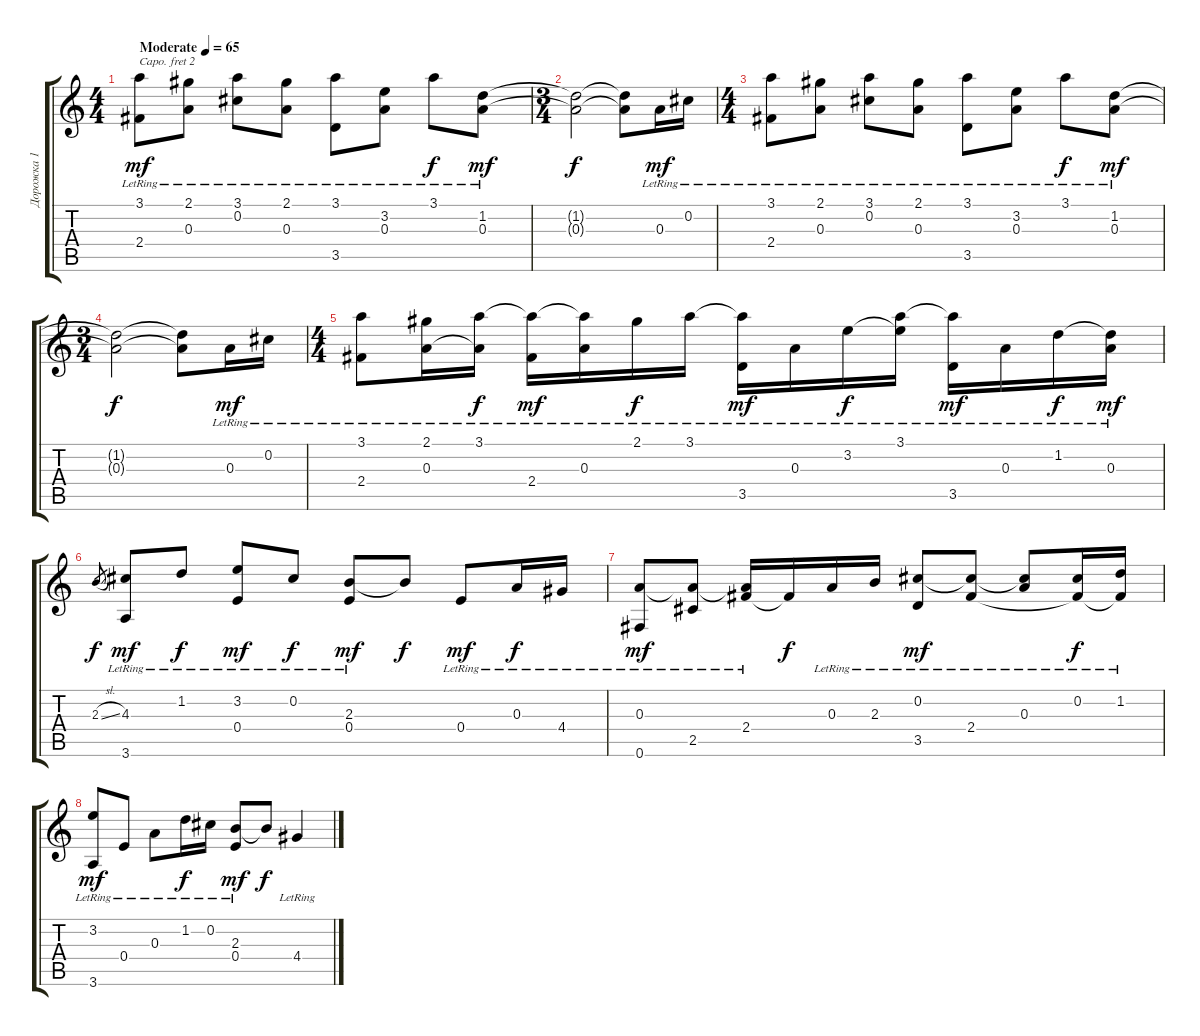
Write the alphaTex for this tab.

\track ("Дорожка 1" "Дорожка 1") {instrument acousticguitarsteel}
\staff {score tabs}
\capo 2
\tuning (E4 B3 G3 D3 A2 E2) {hide}
\ts (4 4)
\tempo (65 "Moderate")
\clef g2
\ks c
(3.1{lr} 2.4{lr}).8{dy mf instrument acousticguitarsteel} (2.1{lr} 0.3{lr}).8 (3.1{lr} 0.2{lr}).8 (2.1{lr} 0.3{lr}).8 (3.1{lr} 3.5{lr}).8 (3.2{lr} 0.3{lr}).8 3.1{lr}.8{dy f} (1.2{lr} 0.3{lr}).8{dy mf} |
\ts (3 4)
(1.2{t} 0.3{t}).2{dy f} (1.2{t} 0.3{t}).8 0.3{lr}.16{dy mf} 0.2{lr}.16 |
\ts (4 4)
(3.1{lr} 2.4{lr}).8 (2.1{lr} 0.3{lr}).8 (3.1{lr} 0.2{lr}).8 (2.1{lr} 0.3{lr}).8 (3.1{lr} 3.5{lr}).8 (3.2{lr} 0.3{lr}).8 3.1{lr}.8{dy f} (1.2{lr} 0.3{lr}).8{dy mf} |
\ts (3 4)
(1.2{t} 0.3{t}).2{dy f} (1.2{t} 0.3{t}).8 0.3{lr}.16{dy mf} 0.2{lr}.16 |
\ts (4 4)
(3.1{lr} 2.4{lr}).8 (2.1{lr} 0.3{lr}).16 (3.1{lr} 0.3{t}).16{dy f} (3.1{t} 2.4{lr}).16{dy mf} (3.1{t} 0.3{lr}).16 2.1{lr}.16{dy f} 3.1{lr}.16 (3.1{t} 3.5{lr}).16{dy mf} 0.3{lr}.16 3.2{lr}.16{dy f} (3.1{lr} 3.2{t}).16 (3.1{t} 3.5{lr}).16{dy mf} 0.3{lr}.16 1.2{lr}.16{dy f} (1.2{t} 0.3{lr}).16{dy mf} |
2.3{sl}.8{gr dy f} (4.3{lr} 3.6{lr}).8{dy mf} 1.2{lr}.8{dy f} (3.2{lr} 0.4{lr}).8{dy mf} 0.2{lr}.8{dy f} (2.3{lr} 0.4{lr}).8{dy mf} 2.3{t}.8{dy f} 0.4{lr}.8{dy mf} 0.3{lr}.16{dy f} 4.4{lr}.16 |
(0.3{lr} 0.6{lr}).8{dy mf} (0.3{t} 2.5{lr}).8 (0.3{t} 2.4{lr}).16 2.4{t}.16{dy f} 0.3{lr}.16 2.3{lr}.16 (0.2{lr} 3.5{lr}).8{dy mf} (0.2{t} 2.4{lr}).8 (0.2{t} 0.3{lr}).8 (0.2{lr} 2.4{t}).16{dy f} (1.2{lr} 2.4{t}).16 |
(3.2{lr} 3.6{lr}).8{dy mf} 0.4{lr}.8 0.3{lr}.8 1.2{lr}.16{dy f} 0.2{lr}.16 (2.3{lr} 0.4{lr}).8{dy mf} 2.3{t}.8{dy f} 4.4{lr}.4
